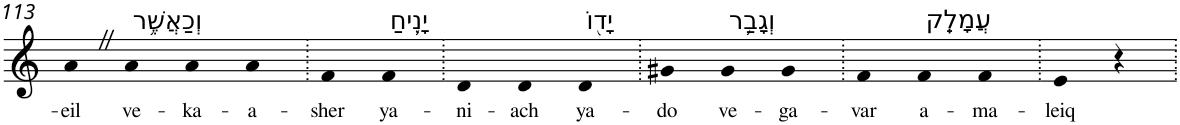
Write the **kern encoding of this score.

**kern	**text
*part1	*part1
*staff1	*staff1
*I"Piano	*
*I'Pno	*
!!LO:PB:g=z
*clefG2	*
*k[]	*
=113	=113
!	!LO:LY:b
4aZ	-eil
!LO:TX:a:t=וְכַאֲשֶׁ֥ר	!
!	!LO:LY:b
4a	ve-
!	!LO:LY:b
4a	-ka-
!	!LO:LY:b
4a	-a-
=114.	=114.
!	!LO:LY:b
4f	-sher
!LO:TX:a:t=יָנִ֛יחַ	!
!	!LO:LY:b
4f	ya-
=115.	=115.
!	!LO:LY:b
4d	-ni-
!	!LO:LY:b
4d	-ach
!LO:TX:a:t=יָד֖וֹ	!
!	!LO:LY:b
4d	ya-
=116.	=116.
!	!LO:LY:b
4g#X	-do
!LO:TX:a:t=וְגָבַ֥ר	!
!	!LO:LY:b
4g#	ve-
!	!LO:LY:b
4g#	-ga-
=117.	=117.
!	!LO:LY:b
4f	-var
!LO:TX:a:t=עֲמָלֵֽק	!
!	!LO:LY:b
4f	a-
!	!LO:LY:b
4f	-ma-
=118.	=118.
!	!LO:LY:b
4e	-leiq
4r	.
=.	=.
*-	*-
